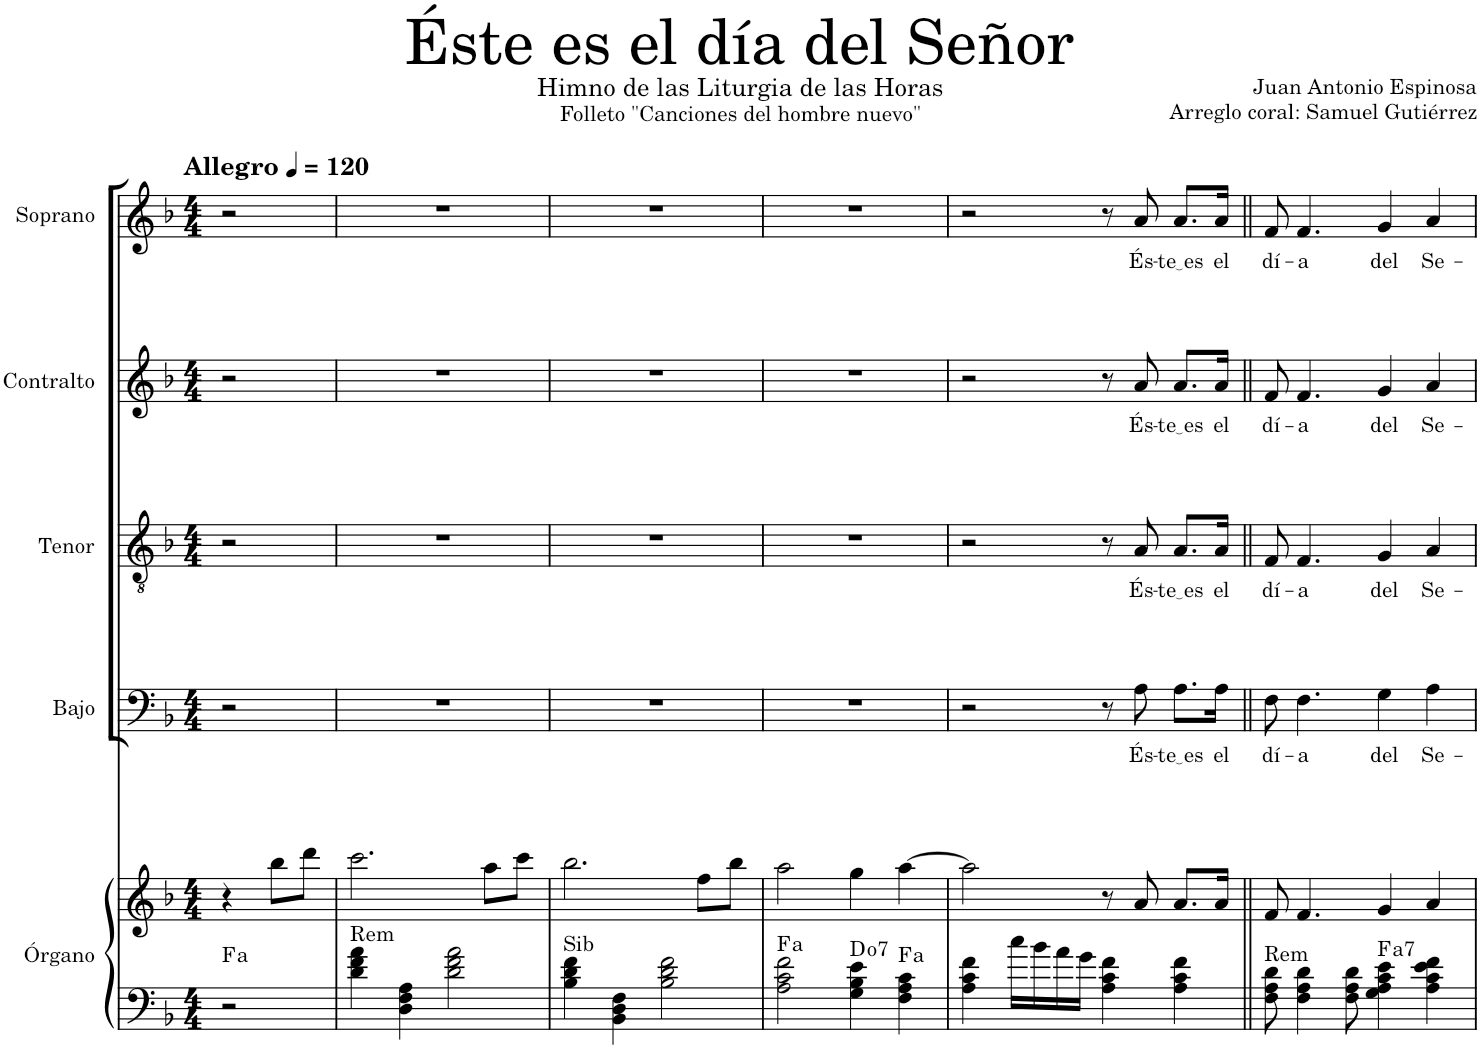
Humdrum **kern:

**kern	**kern	**harte	**kern	**text	**kern	**text	**kern	**text	**kern	**text
*part5	*part5	*part5	*part4	*part4	*part3	*part3	*part2	*part2	*part1	*part1
*staff6	*staff5	*	*staff4	*staff4	*staff3	*staff3	*staff2	*staff2	*staff1	*staff1
*I"Órgano	*	*	*I"Bajo	*	*I"Tenor	*	*I"Contralto	*	*I"Soprano	*
*	*	*	*I'B.	*	*I'T.	*	*I'C.	*	*I'S.	*
*clefF4	*clefG2	*	*clefF4	*	*clefGv2	*	*clefG2	*	*clefG2	*
*k[b-]	*k[b-]	*	*k[b-]	*	*k[b-]	*	*k[b-]	*	*k[b-]	*
*M4/4	*M4/4	*	*M4/4	*	*M4/4	*	*M4/4	*	*M4/4	*
*MM120	*MM120	*	*MM120	*	*MM120	*	*MM120	*	*MM120	*
=1	=1	=1	=1	=1	=1	=1	=1	=1	=1	=1
!	!	!LO:H:kt=a	!	!	!	!	!	!	!LO:TX:a:B:t=Allegro	!
2r	4r	.	2r	.	2r	.	2r	.	2r	.
.	8bb-\L	.	.	.	.	.	.	.	.	.
.	8ddd\J	.	.	.	.	.	.	.	.	.
=2	=2	=2	=2	=2	=2	=2	=2	=2	=2	=2
!	!	!LO:H:kt=Rem	!	!	!	!	!	!	!	!
4d\ 4f\ 4a\	2.ccc\	N	1r	.	1r	.	1r	.	1r	.
4D\ 4F\ 4A\	.	.	.	.	.	.	.	.	.	.
2d\ 2f\ 2a\	.	.	.	.	.	.	.	.	.	.
.	8aa\L	.	.	.	.	.	.	.	.	.
.	8ccc\J	.	.	.	.	.	.	.	.	.
=3	=3	=3	=3	=3	=3	=3	=3	=3	=3	=3
!	!	!LO:H:kt=Sib	!	!	!	!	!	!	!	!
4B-\ 4d\ 4f\	2.bb-\	N	1r	.	1r	.	1r	.	1r	.
4BB-\ 4D\ 4F\	.	.	.	.	.	.	.	.	.	.
2B-\ 2d\ 2f\	.	.	.	.	.	.	.	.	.	.
.	8ff\L	.	.	.	.	.	.	.	.	.
.	8bb-\J	.	.	.	.	.	.	.	.	.
=4	=4	=4	=4	=4	=4	=4	=4	=4	=4	=4
!	!	!LO:H:kt=a	!	!	!	!	!	!	!	!
2A\ 2c\ 2f\	2aa\	.	1r	.	1r	.	1r	.	1r	.
!	!	!LO:H:kt=7	!	!	!	!	!	!	!	!
4G\ 4B-\ 4e\	4gg\	D:dim7	.	.	.	.	.	.	.	.
!	!	!LO:H:kt=a	!	!	!	!	!	!	!	!
4F\ 4A\ 4c\	[4aa\	.	.	.	.	.	.	.	.	.
=5	=5	=5	=5	=5	=5	=5	=5	=5	=5	=5
4A\ 4c\ 4f\	2aa\]	.	2r	.	2r	.	2r	.	2r	.
16cc\LL	.	.	.	.	.	.	.	.	.	.
16b-\	.	.	.	.	.	.	.	.	.	.
16a\	.	.	.	.	.	.	.	.	.	.
16g\JJ	.	.	.	.	.	.	.	.	.	.
4A\ 4c\ 4f\	8r	.	8r	.	8r	.	8r	.	8r	.
!	!	!	!	!LO:LY:b	!	!LO:LY:b	!	!LO:LY:b	!	!LO:LY:b
.	8a/	.	8A\	És-	8A/	És-	8a/	És-	8a/	És-
!	!	!	!	!LO:LY:b	!	!LO:LY:b	!	!LO:LY:b	!	!LO:LY:b
4A\ 4c\ 4f\	8.a/L	.	8.A\L	te es	8.A/L	te es	8.a/L	te es	8.a/L	te es
!	!	!	!	!LO:LY:b	!	!LO:LY:b	!	!LO:LY:b	!	!LO:LY:b
.	16a/Jk	.	16A\Jk	el	16A/Jk	el	16a/Jk	el	16a/Jk	el
=6||	=6||	=6||	=6||	=6||	=6||	=6||	=6||	=6||	=6||	=6||
!	!	!LO:H:kt=Rem	!	!LO:LY:b	!	!LO:LY:b	!	!LO:LY:b	!	!LO:LY:b
8F\ 8A\ 8d\	8f/	N	8F\	dí-	8F/	dí-	8f/	dí-	8f/	dí-
!	!	!	!	!LO:LY:b	!	!LO:LY:b	!	!LO:LY:b	!	!LO:LY:b
4F\ 4A\ 4d\	4.f/	.	4.F\	-a	4.F/	-a	4.f/	-a	4.f/	-a
8F\ 8A\ 8d\	.	.	.	.	.	.	.	.	.	.
!	!	!LO:H:kt=a	!	!LO:LY:b	!	!LO:LY:b	!	!LO:LY:b	!	!LO:LY:b
4G\ 4A\ 4c\ 4e\	4g/	.	4G\	del	4G/	del	4g/	del	4g/	del
!	!	!	!	!LO:LY:b	!	!LO:LY:b	!	!LO:LY:b	!	!LO:LY:b
4A\ 4c\ 4e\ 4f\	4a/	.	4A\	Se-	4A/	Se-	4a/	Se-	4a/	Se-
=	=	=	=	=	=	=	=	=	=	=
*-	*-	*-	*-	*-	*-	*-	*-	*-	*-	*-
